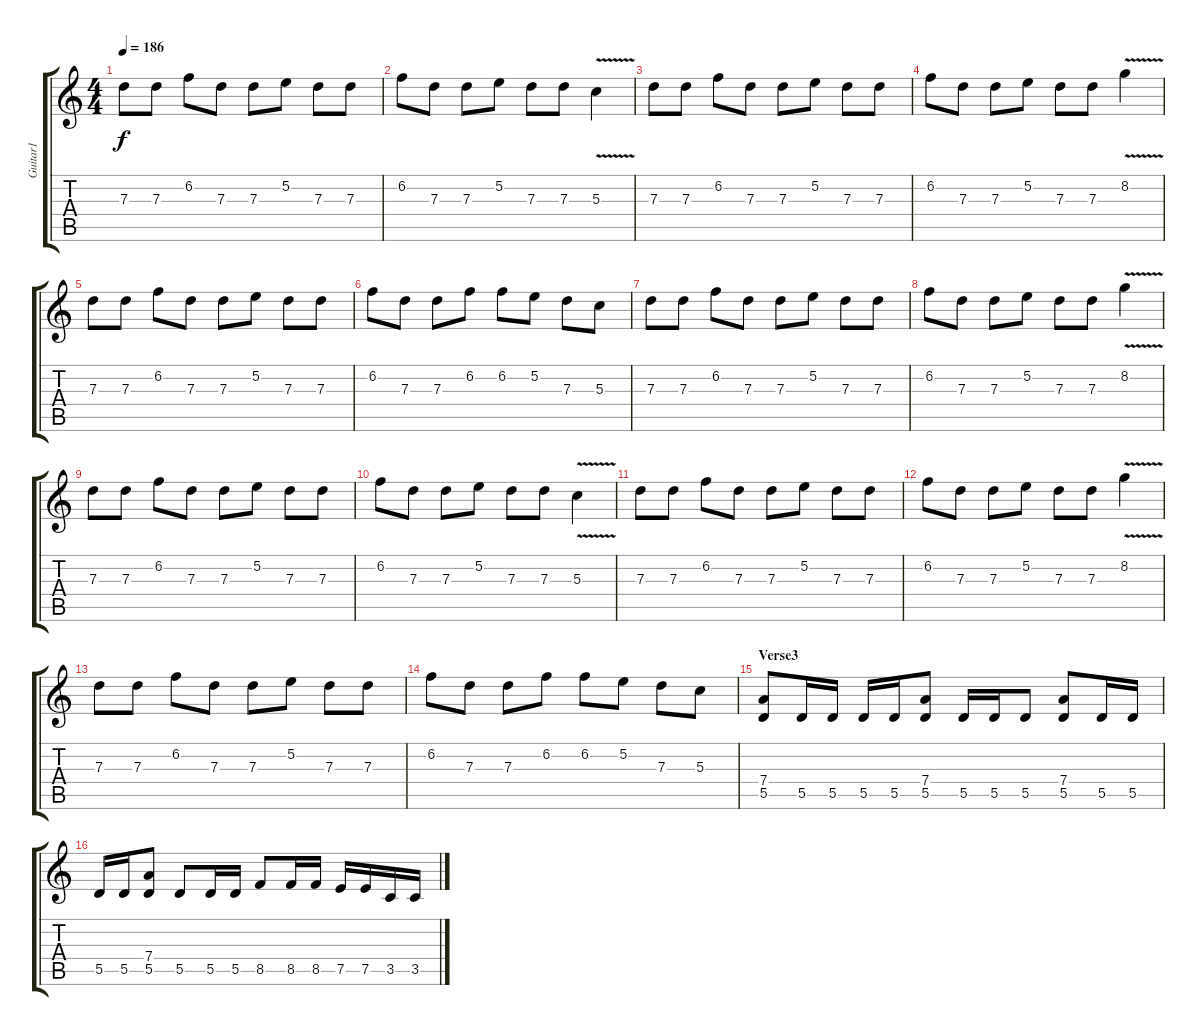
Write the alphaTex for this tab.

\track ("Guitar1" "Guitar1") {instrument distortionguitar}
\staff {score tabs}
\tuning (E4 B3 G3 D3 A2 E2) {hide}
\ts (4 4)
\tempo 186
\clef g2
\ks c
7.3.8{dy f} 7.3.8 6.2.8 7.3.8 7.3.8 5.2.8 7.3.8 7.3.8 |
6.2.8 7.3.8 7.3.8 5.2.8 7.3.8 7.3.8 5.3{v}.4 |
7.3.8 7.3.8 6.2.8 7.3.8 7.3.8 5.2.8 7.3.8 7.3.8 |
6.2.8 7.3.8 7.3.8 5.2.8 7.3.8 7.3.8 8.2{v}.4 |
7.3.8 7.3.8 6.2.8 7.3.8 7.3.8 5.2.8 7.3.8 7.3.8 |
6.2.8 7.3.8 7.3.8 6.2.8 6.2.8 5.2.8 7.3.8 5.3.8 |
7.3.8 7.3.8 6.2.8 7.3.8 7.3.8 5.2.8 7.3.8 7.3.8 |
6.2.8 7.3.8 7.3.8 5.2.8 7.3.8 7.3.8 8.2{v}.4 |
7.3.8 7.3.8 6.2.8 7.3.8 7.3.8 5.2.8 7.3.8 7.3.8 |
6.2.8 7.3.8 7.3.8 5.2.8 7.3.8 7.3.8 5.3{v}.4 |
7.3.8 7.3.8 6.2.8 7.3.8 7.3.8 5.2.8 7.3.8 7.3.8 |
6.2.8 7.3.8 7.3.8 5.2.8 7.3.8 7.3.8 8.2{v}.4 |
7.3.8 7.3.8 6.2.8 7.3.8 7.3.8 5.2.8 7.3.8 7.3.8 |
6.2.8 7.3.8 7.3.8 6.2.8 6.2.8 5.2.8 7.3.8 5.3.8 |
\section ("" "Verse3")
(7.4 5.5).8 5.5.16 5.5.16 5.5.16 5.5.16 (7.4 5.5).8 5.5.16 5.5.16 5.5.8 (7.4 5.5).8 5.5.16 5.5.16 |
5.5.16 5.5.16 (7.4 5.5).8 5.5.8 5.5.16 5.5.16 8.5.8 8.5.16 8.5.16 7.5.16 7.5.16 3.5.16 3.5.16
